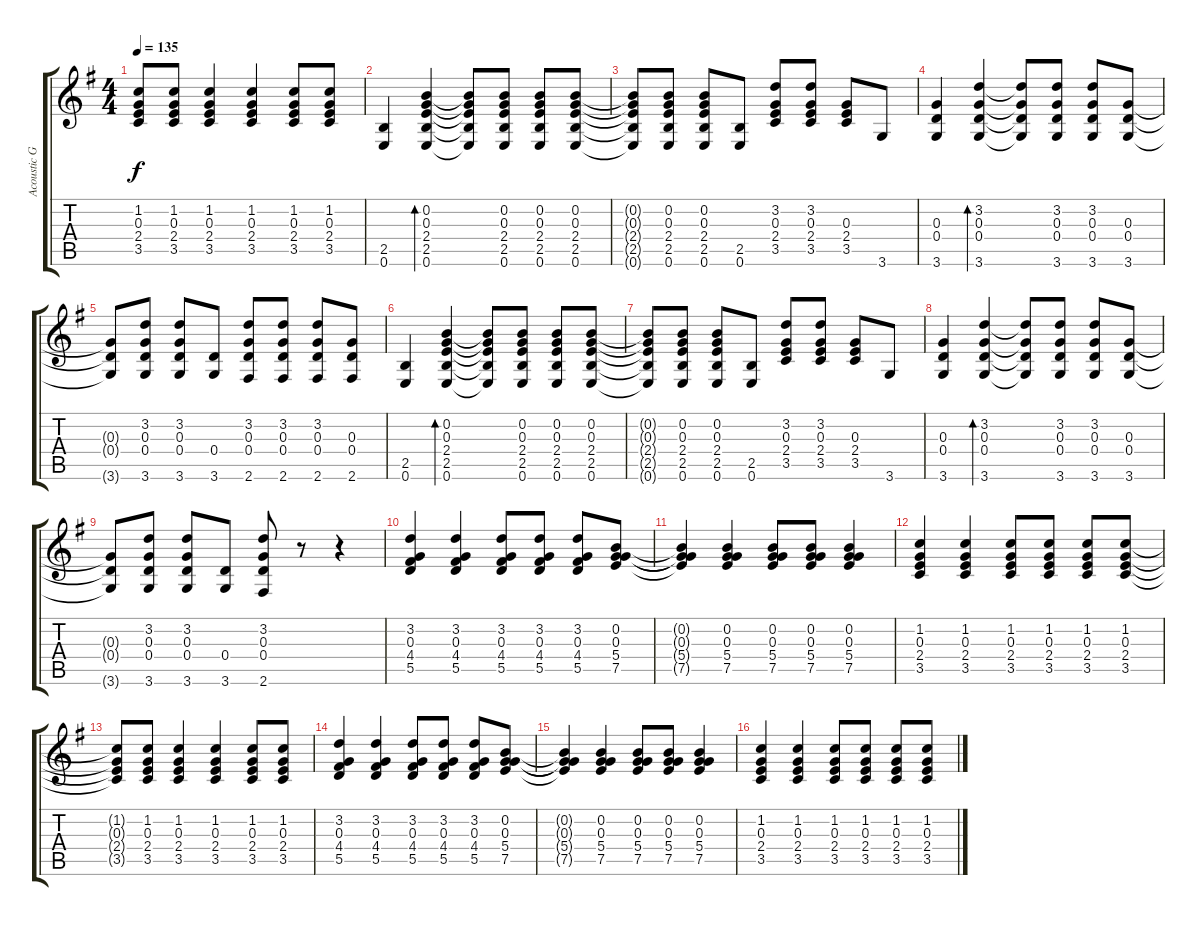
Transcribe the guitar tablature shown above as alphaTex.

\track ("Acoustic Guitar" "Acoustic G") {instrument acousticguitarnylon}
\staff {score tabs}
\tuning (E4 B3 G3 D3 A2 E2) {hide}
\ts (4 4)
\tempo 135
\clef g2
\ks g
(1.2{t} 0.3{t} 2.4{t} 3.5{t}).8{dy f} (1.2 0.3 2.4 3.5).8 (1.2 0.3 2.4 3.5).4 (1.2 0.3 2.4 3.5).4 (1.2 0.3 2.4 3.5).8 (1.2 0.3 2.4 3.5).8 |
(2.5 0.6).4 (0.2 0.3 2.4 2.5 0.6).4{bd 120} (0.2{t} 0.3{t} 2.4{t} 2.5{t} 0.6{t}).8 (0.2 0.3 2.4 2.5 0.6).8 (0.2 0.3 2.4 2.5 0.6).8 (0.2 0.3 2.4 2.5 0.6).8 |
(0.2{t} 0.3{t} 2.4{t} 2.5{t} 0.6{t}).8 (0.2 0.3 2.4 2.5 0.6).8 (0.2 0.3 2.4 2.5 0.6).8 (2.5 0.6).8 (3.2 0.3 2.4 3.5).8 (3.2 0.3 2.4 3.5).8 (0.3 2.4 3.5).8 3.6.8 |
(0.3 0.4 3.6).4 (3.2 0.3 0.4 3.6).4{bd 120} (3.2{t} 0.3{t} 0.4{t} 3.6{t}).8 (3.2 0.3 0.4 3.6).8 (3.2 0.3 0.4 3.6).8 (0.3 0.4 3.6).8 |
(0.3{t} 0.4{t} 3.6{t}).8 (3.2 0.3 0.4 3.6).8 (3.2 0.3 0.4 3.6).8 (0.4 3.6).8 (3.2 0.3 0.4 2.6).8 (3.2 0.3 0.4 2.6).8 (3.2 0.3 0.4 2.6).8 (0.3 0.4 2.6).8 |
(2.5 0.6).4 (0.2 0.3 2.4 2.5 0.6).4{bd 120} (0.2{t} 0.3{t} 2.4{t} 2.5{t} 0.6{t}).8 (0.2 0.3 2.4 2.5 0.6).8 (0.2 0.3 2.4 2.5 0.6).8 (0.2 0.3 2.4 2.5 0.6).8 |
(0.2{t} 0.3{t} 2.4{t} 2.5{t} 0.6{t}).8 (0.2 0.3 2.4 2.5 0.6).8 (0.2 0.3 2.4 2.5 0.6).8 (2.5 0.6).8 (3.2 0.3 2.4 3.5).8 (3.2 0.3 2.4 3.5).8 (0.3 2.4 3.5).8 3.6.8 |
(0.3 0.4 3.6).4 (3.2 0.3 0.4 3.6).4{bd 120} (3.2{t} 0.3{t} 0.4{t} 3.6{t}).8 (3.2 0.3 0.4 3.6).8 (3.2 0.3 0.4 3.6).8 (0.3 0.4 3.6).8 |
(0.3{t} 0.4{t} 3.6{t}).8 (3.2 0.3 0.4 3.6).8 (3.2 0.3 0.4 3.6).8 (0.4 3.6).8 (3.2 0.3 0.4 2.6).8 r.8 r.4 |
(3.2 0.3 4.4 5.5).4 (3.2 0.3 4.4 5.5).4 (3.2 0.3 4.4 5.5).8 (3.2 0.3 4.4 5.5).8 (3.2 0.3 4.4 5.5).8 (0.2 0.3 5.4 7.5).8 |
(0.2{t} 0.3{t} 5.4{t} 7.5{t}).4 (0.2 0.3 5.4 7.5).4 (0.2 0.3 5.4 7.5).8 (0.2 0.3 5.4 7.5).8 (0.2 0.3 5.4 7.5).4 |
(1.2 0.3 2.4 3.5).4 (1.2 0.3 2.4 3.5).4 (1.2 0.3 2.4 3.5).8 (1.2 0.3 2.4 3.5).8 (1.2 0.3 2.4 3.5).8 (1.2 0.3 2.4 3.5).8 |
(1.2{t} 0.3{t} 2.4{t} 3.5{t}).8 (1.2 0.3 2.4 3.5).8 (1.2 0.3 2.4 3.5).4 (1.2 0.3 2.4 3.5).4 (1.2 0.3 2.4 3.5).8 (1.2 0.3 2.4 3.5).8 |
(3.2 0.3 4.4 5.5).4 (3.2 0.3 4.4 5.5).4 (3.2 0.3 4.4 5.5).8 (3.2 0.3 4.4 5.5).8 (3.2 0.3 4.4 5.5).8 (0.2 0.3 5.4 7.5).8 |
(0.2{t} 0.3{t} 5.4{t} 7.5{t}).4 (0.2 0.3 5.4 7.5).4 (0.2 0.3 5.4 7.5).8 (0.2 0.3 5.4 7.5).8 (0.2 0.3 5.4 7.5).4 |
(1.2 0.3 2.4 3.5).4 (1.2 0.3 2.4 3.5).4 (1.2 0.3 2.4 3.5).8 (1.2 0.3 2.4 3.5).8 (1.2 0.3 2.4 3.5).8 (1.2 0.3 2.4 3.5).8
